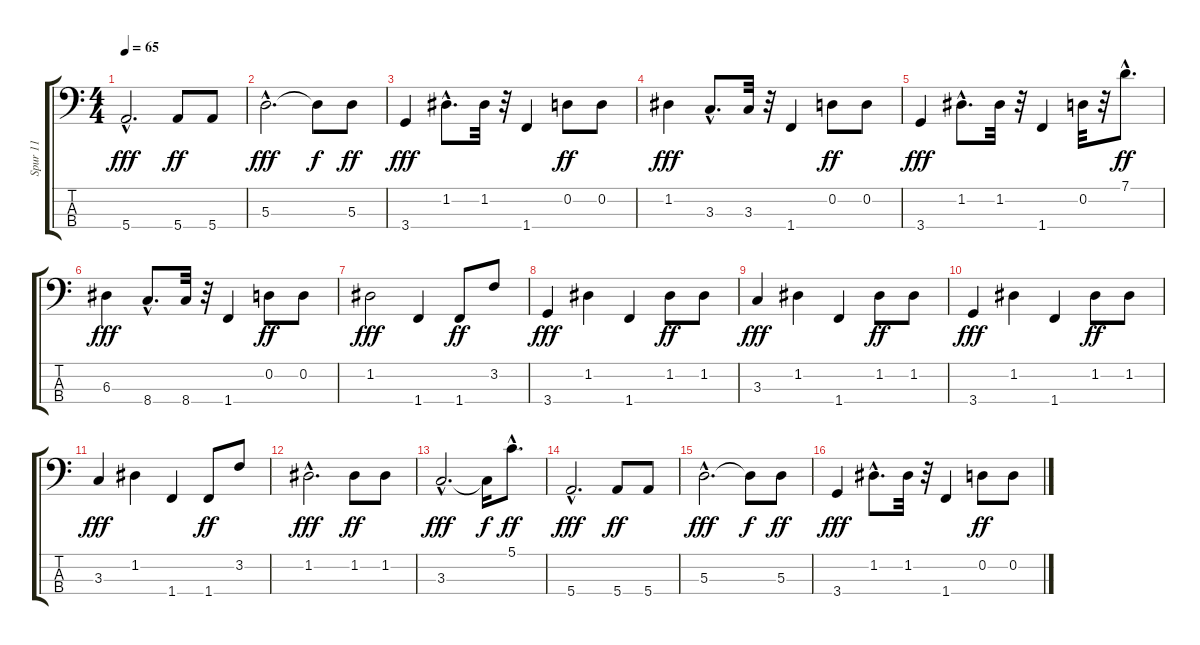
\track ("Spur 11" "Spur 11") {instrument fretlessbass}
\staff {score tabs}
\tuning (G2 D2 A1 E1) {hide}
\ts (4 4)
\tempo 65
\clef f4
\ks c
5.4{hac}.2{d dy fff} 5.4.8{dy ff} 5.4.8 |
5.3{hac}.2{d dy fff} 5.3{t}.8{dy f} 5.3.8{dy ff} |
3.4.4{dy fff instrument fretlessbass} 1.2{hac}.8{d} 1.2.32 r.32 1.4.4 0.2.8{dy ff} 0.2.8 |
1.2.4{dy fff} 3.3{hac}.8{d} 3.3.32 r.32 1.4.4 0.2.8{dy ff} 0.2.8 |
3.4.4{dy fff} 1.2{hac}.8{d} 1.2.32 r.32 1.4.4 0.2.32 r.32 7.1{hac}.8{d dy ff} |
6.3.4{dy fff} 8.4{hac}.8{d} 8.4.32 r.32 1.4.4 0.2.8{dy ff} 0.2.8 |
1.2.2{dy fff instrument fretlessbass} 1.4.4 1.4.8{dy ff} 3.2.8 |
3.4.4{dy fff} 1.2.4 1.4.4 1.2.8{dy ff} 1.2.8 |
3.3.4{dy fff instrument fretlessbass} 1.2.4 1.4.4 1.2.8{dy ff} 1.2.8 |
3.4.4{dy fff} 1.2.4 1.4.4 1.2.8{dy ff} 1.2.8 |
3.3.4{dy fff instrument fretlessbass} 1.2.4 1.4.4 1.4.8{dy ff} 3.2.8 |
1.2{hac}.2{d dy fff} 1.2.8{dy ff} 1.2.8 |
3.3{hac}.2{d dy fff} 3.3{t}.16{dy f} 5.1{hac}.8{d dy ff} |
5.4{hac}.2{d dy fff} 5.4.8{dy ff} 5.4.8 |
5.3{hac}.2{d dy fff} 5.3{t}.8{dy f} 5.3.8{dy ff} |
3.4.4{dy fff instrument fretlessbass} 1.2{hac}.8{d} 1.2.32 r.32 1.4.4 0.2.8{dy ff} 0.2.8
